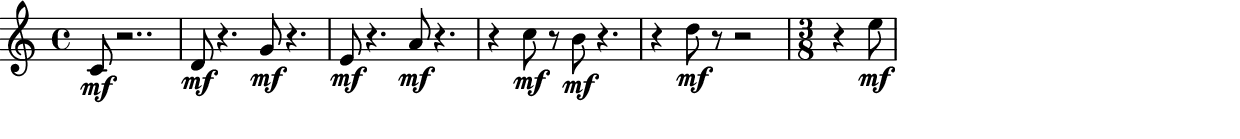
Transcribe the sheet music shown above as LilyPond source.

%%% Generated by music-score %%%
\include "lilypond-book-preamble.ly"
\paper {
  #(define dump-extents #t)

  indent = 0\mm
  line-width = 210\mm - 2.0 * 0.4\in
  ragged-right = ##t
  force-assignment = #""
  line-width = #(- line-width (* mm  3.000000))
}
\header {
  title = ""
  composer = ""
}
\layout {
}

<<
    \new Staff {   \set Staff.instrumentName = "" \set Staff.shortInstrumentName = "" \clef treble \time 4/4 c'8-\mf r2.. d'8-\mf r4. g'8-\mf r4. e'8-\mf r4. a'8-\mf r4. r4 c''8-\mf r8 b'8-\mf r4. r4 d''8-\mf r8 r2 \time 3/8 r4 e''8-\mf
               }
>>